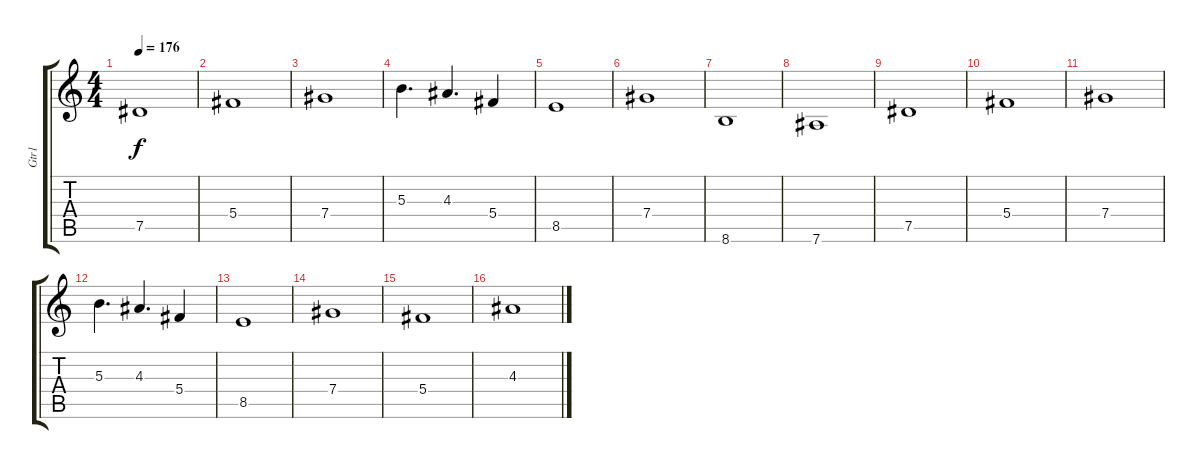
\track ("Gtr1" "Gtr1") {instrument overdrivenguitar}
\staff {score tabs}
\tuning (Eb4 Bb3 Gb3 Db3 Ab2 Eb2) {hide}
\ts (4 4)
\tempo 176
\clef g2
\ks c
7.5.1{dy f volume 14} |
5.4.1 |
7.4.1 |
5.3.4{d} 4.3.4{d} 5.4.4 |
8.5.1 |
7.4.1 |
8.6.1 |
7.6.1 |
7.5.1 |
5.4.1 |
7.4.1 |
5.3.4{d} 4.3.4{d} 5.4.4 |
8.5.1 |
7.4.1 |
5.4.1 |
4.3.1
